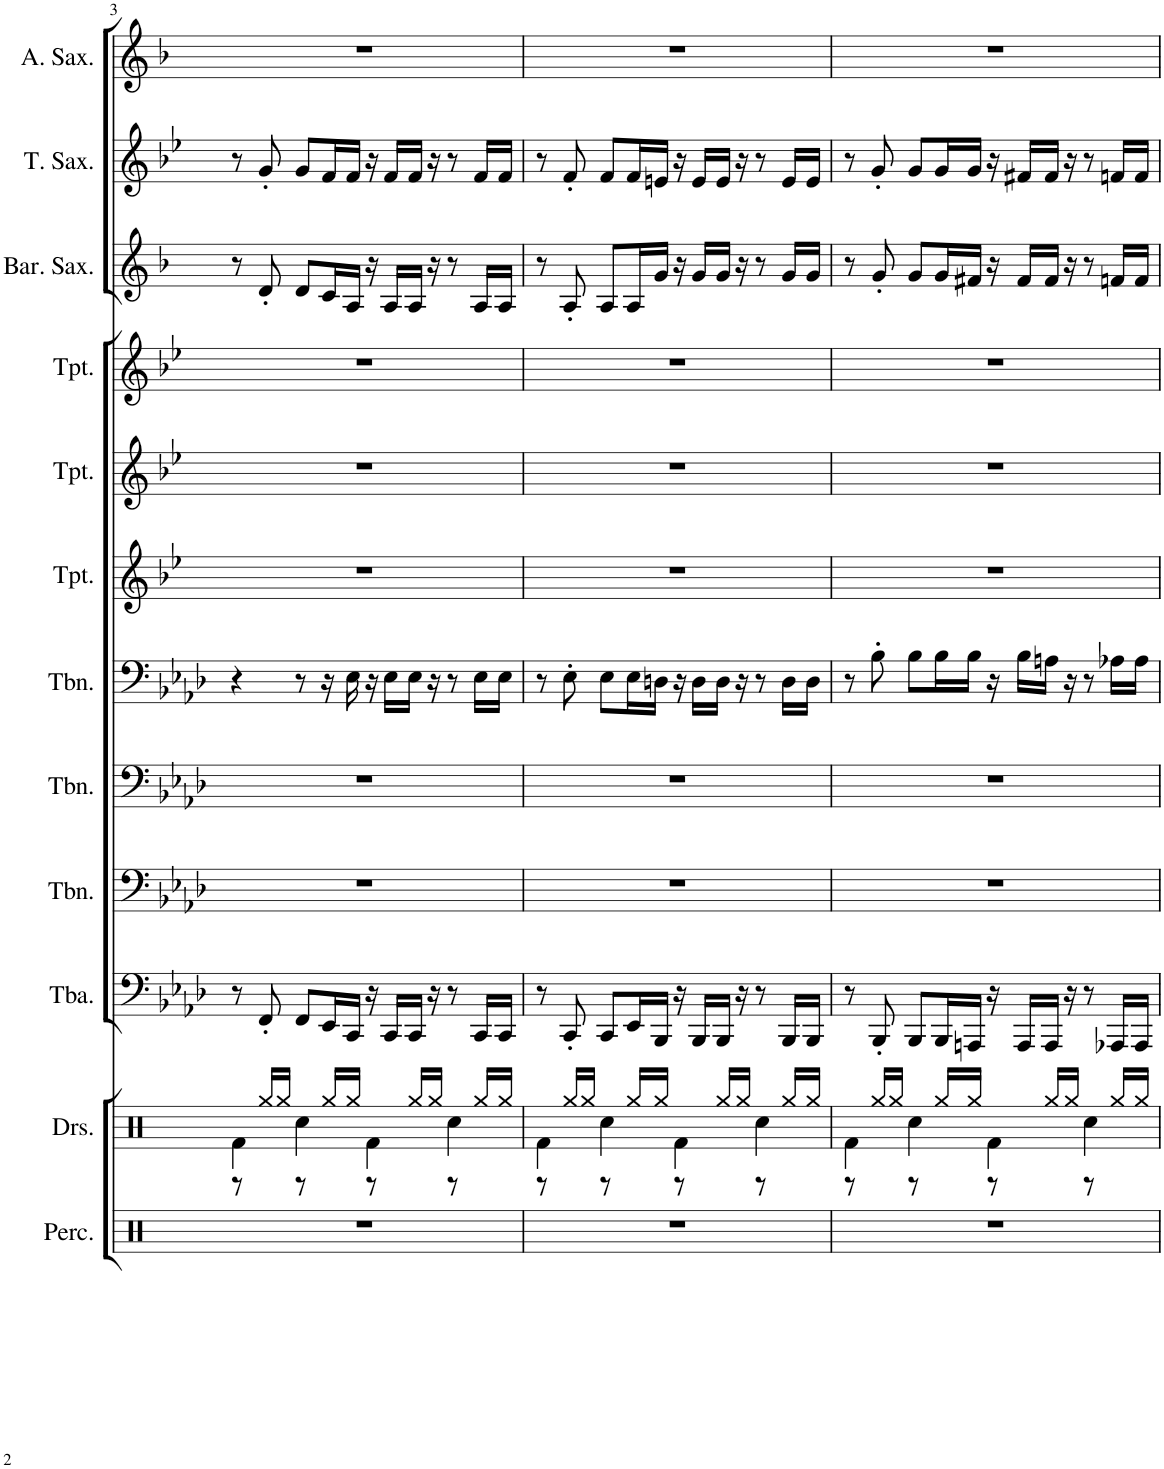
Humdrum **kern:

**kern	**kern	**kern	**kern	**kern	**kern	**kern	**kern	**kern	**kern	**kern	**kern
*part12	*part11	*part10	*part9	*part8	*part7	*part6	*part5	*part4	*part3	*part2	*part1
*staff12	*staff11	*staff10	*staff9	*staff8	*staff7	*staff6	*staff5	*staff4	*staff3	*staff2	*staff1
*I"Percussion	*I"Drumset	*I"Tuba	*I"Trombone	*I"Trombone	*I"Trombone	*I"Trumpet	*I"Trumpet	*I"Trumpet	*I"Baritone Saxophone	*I"Tenor Saxophone	*I"Alto Saxophone
*I'Perc.	*I'Drs.	*I'Tba.	*I'Tbn.	*I'Tbn.	*I'Tbn.	*I'Tpt.	*I'Tpt.	*I'Tpt.	*I'Bar. Sax.	*I'T. Sax.	*I'A. Sax.
!!LO:PB:g=z
*clefX	*clefX	*clefF4	*clefF4	*clefF4	*clefF4	*clefG2	*clefG2	*clefG2	*clefG2	*clefG2	*clefG2
*	*	*	*	*	*	*Trd1c2	*Trd1c2	*Trd1c2	*Trd12c21	*Trd8c14	*Trd5c9
*k[]	*k[]	*k[b-e-a-d-]	*k[b-e-a-d-]	*k[b-e-a-d-]	*k[b-e-a-d-]	*k[b-e-]	*k[b-e-]	*k[b-e-]	*k[b-]	*k[b-e-]	*k[b-]
*M4/4	*M4/4	*M4/4	*M4/4	*M4/4	*M4/4	*M4/4	*M4/4	*M4/4	*M4/4	*M4/4	*M4/4
=3	=3	=3	=3	=3	=3	=3	=3	=3	=3	=3	=3
*	*^	*	*	*	*	*	*	*	*	*	*
1r	4Rf\	8r	8r	1r	1r	4r	1r	1r	1r	8r	8r	1r
.	.	16Rgg/LL	8FF'/	.	.	.	.	.	.	8d'/	8g'/	.
.	.	16Rgg/JJ	.	.	.	.	.	.	.	.	.	.
.	4Rcc\	8r	8FF/L	.	.	8r	.	.	.	8d/L	8g/L	.
.	.	16Rgg/LL	16EE-/L	.	.	16r	.	.	.	16c/L	16f/L	.
.	.	16Rgg/JJ	16CC/JJ	.	.	16E-\	.	.	.	16A/JJ	16f/JJ	.
.	4Rf\	8r	16r	.	.	16r	.	.	.	16r	16r	.
.	.	.	16CC/LL	.	.	16E-\LL	.	.	.	16A/LL	16f/LL	.
.	.	16Rgg/LL	16CC/JJ	.	.	16E-\JJ	.	.	.	16A/JJ	16f/JJ	.
.	.	16Rgg/JJ	16r	.	.	16r	.	.	.	16r	16r	.
.	4Rcc\	8r	8r	.	.	8r	.	.	.	8r	8r	.
.	.	16Rgg/LL	16CC/LL	.	.	16E-\LL	.	.	.	16A/LL	16f/LL	.
.	.	16Rgg/JJ	16CC/JJ	.	.	16E-\JJ	.	.	.	16A/JJ	16f/JJ	.
=4	=4	=4	=4	=4	=4	=4	=4	=4	=4	=4	=4	=4
1r	4Rf\	8r	8r	1r	1r	8r	1r	1r	1r	8r	8r	1r
.	.	16Rgg/LL	8CC'/	.	.	8E-'\	.	.	.	8A'/	8f'/	.
.	.	16Rgg/JJ	.	.	.	.	.	.	.	.	.	.
.	4Rcc\	8r	8CC/L	.	.	8E-\L	.	.	.	8A/L	8f/L	.
.	.	16Rgg/LL	16EE-/L	.	.	16E-\L	.	.	.	16A/L	16f/L	.
.	.	16Rgg/JJ	16BBB-/JJ	.	.	16Dn\JJ	.	.	.	16g/JJ	16en/JJ	.
.	4Rf\	8r	16r	.	.	16r	.	.	.	16r	16r	.
.	.	.	16BBB-/LL	.	.	16D\LL	.	.	.	16g/LL	16e/LL	.
.	.	16Rgg/LL	16BBB-/JJ	.	.	16D\JJ	.	.	.	16g/JJ	16e/JJ	.
.	.	16Rgg/JJ	16r	.	.	16r	.	.	.	16r	16r	.
.	4Rcc\	8r	8r	.	.	8r	.	.	.	8r	8r	.
.	.	16Rgg/LL	16BBB-/LL	.	.	16D\LL	.	.	.	16g/LL	16e/LL	.
.	.	16Rgg/JJ	16BBB-/JJ	.	.	16D\JJ	.	.	.	16g/JJ	16e/JJ	.
=5	=5	=5	=5	=5	=5	=5	=5	=5	=5	=5	=5	=5
1r	4Rf\	8r	8r	1r	1r	8r	1r	1r	1r	8r	8r	1r
.	.	16Rgg/LL	8BBB-'/	.	.	8B-'\	.	.	.	8g'/	8g'/	.
.	.	16Rgg/JJ	.	.	.	.	.	.	.	.	.	.
.	4Rcc\	8r	8BBB-/L	.	.	8B-\L	.	.	.	8g/L	8g/L	.
.	.	16Rgg/LL	16BBB-/L	.	.	16B-\L	.	.	.	16g/L	16g/L	.
.	.	16Rgg/JJ	16AAAn/JJ	.	.	16B-\JJ	.	.	.	16f#X/JJ	16g/JJ	.
.	4Rf\	8r	16r	.	.	16r	.	.	.	16r	16r	.
.	.	.	16AAA/LL	.	.	16B-\LL	.	.	.	16f#/LL	16f#X/LL	.
.	.	16Rgg/LL	16AAA/JJ	.	.	16An\JJ	.	.	.	16f#/JJ	16f#/JJ	.
.	.	16Rgg/JJ	16r	.	.	16r	.	.	.	16r	16r	.
.	4Rcc\	8r	8r	.	.	8r	.	.	.	8r	8r	.
.	.	16Rgg/LL	16AAA-X/LL	.	.	16A-X\LL	.	.	.	16fn/LL	16fn/LL	.
.	.	16Rgg/JJ	16AAA-/JJ	.	.	16A-\JJ	.	.	.	16f/JJ	16f/JJ	.
*	*v	*v	*	*	*	*	*	*	*	*	*	*
=	=	=	=	=	=	=	=	=	=	=	=
*-	*-	*-	*-	*-	*-	*-	*-	*-	*-	*-	*-
